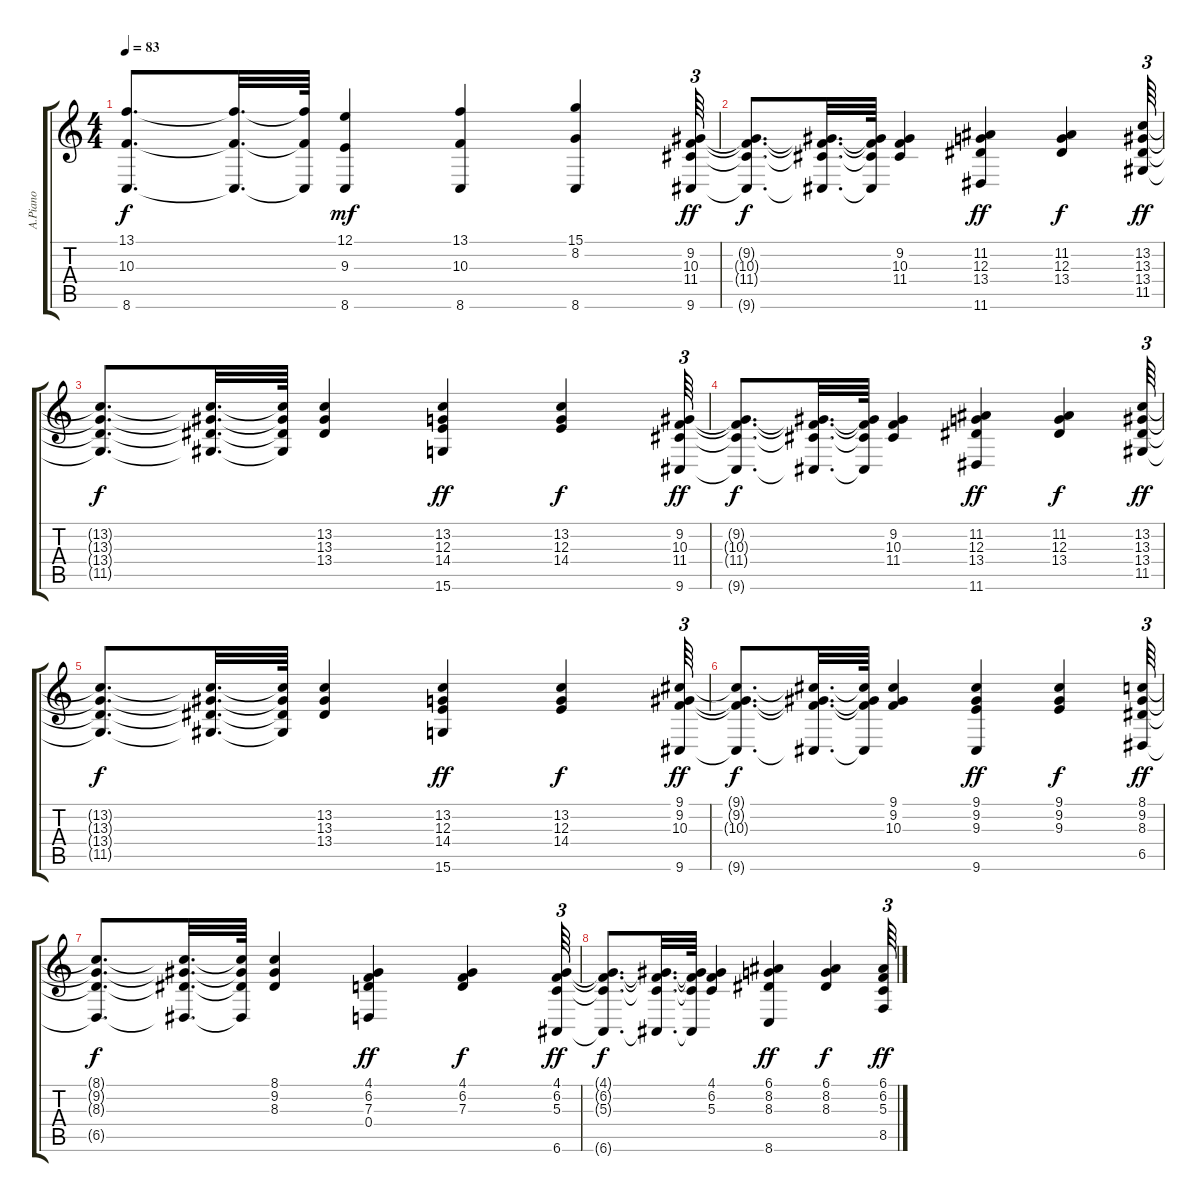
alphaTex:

\track ("A.Piano" "A.Piano") {instrument brightacousticpiano}
\staff {score tabs}
\tuning (E4 B3 G3 D3 A2 E2) {hide}
\ts (4 4)
\tempo 83
\clef g2
\ks c
(13.1{t} 10.3{t} 8.6{t}).8{d dy f} (13.1{t} 10.3{t} 8.6{t}).32{d} (13.1{t} 10.3{t} 8.6{t}).64 (12.1 9.3 8.6).4{dy mf} (13.1 10.3 8.6).4 (15.1 8.2 8.6).4 (9.2 10.3 11.4 9.6).64{tu (3 2) dy ff} |
(9.2{t} 10.3{t} 11.4{t} 9.6{t}).8{d dy f} (9.2{t} 10.3{t} 11.4{t} 9.6{t}).32{d} (9.2{t} 10.3{t} 11.4{t} 9.6{t}).64 (9.2 10.3 11.4).4 (11.2 12.3 13.4 11.6).4{dy ff} (11.2 12.3 13.4).4{dy f} (13.2 13.3 13.4 11.5).64{tu (3 2) dy ff} |
(13.2{t} 13.3{t} 13.4{t} 11.5{t}).8{d dy f} (13.2{t} 13.3{t} 13.4{t} 11.5{t}).32{d} (13.2{t} 13.3{t} 13.4{t} 11.5{t}).64 (13.2 13.3 13.4).4 (13.2 12.3 14.4 15.6).4{dy ff} (13.2 12.3 14.4).4{dy f} (9.2 10.3 11.4 9.6).64{tu (3 2) dy ff} |
(9.2{t} 10.3{t} 11.4{t} 9.6{t}).8{d dy f} (9.2{t} 10.3{t} 11.4{t} 9.6{t}).32{d} (9.2{t} 10.3{t} 11.4{t} 9.6{t}).64 (9.2 10.3 11.4).4 (11.2 12.3 13.4 11.6).4{dy ff} (11.2 12.3 13.4).4{dy f} (13.2 13.3 13.4 11.5).64{tu (3 2) dy ff} |
(13.2{t} 13.3{t} 13.4{t} 11.5{t}).8{d dy f} (13.2{t} 13.3{t} 13.4{t} 11.5{t}).32{d} (13.2{t} 13.3{t} 13.4{t} 11.5{t}).64 (13.2 13.3 13.4).4 (13.2 12.3 14.4 15.6).4{dy ff} (13.2 12.3 14.4).4{dy f} (9.1 9.2 10.3 9.6).64{tu (3 2) dy ff} |
(9.1{t} 9.2{t} 10.3{t} 9.6{t}).8{d dy f} (9.1{t} 9.2{t} 10.3{t} 9.6{t}).32{d} (9.1{t} 9.2{t} 10.3{t} 9.6{t}).64 (9.1 9.2 10.3).4 (9.1 9.2 9.3 9.6).4{dy ff} (9.1 9.2 9.3).4{dy f} (8.1 9.2 8.3 6.5).64{tu (3 2) dy ff} |
(8.1{t} 9.2{t} 8.3{t} 6.5{t}).8{d dy f} (8.1{t} 9.2{t} 8.3{t} 6.5{t}).32{d} (8.1{t} 9.2{t} 8.3{t} 6.5{t}).64 (8.1 9.2 8.3).4 (4.1 6.2 7.3 0.4).4{dy ff} (4.1 6.2 7.3).4{dy f} (4.1 6.2 5.3 6.6).64{tu (3 2) dy ff} |
(4.1{t} 6.2{t} 5.3{t} 6.6{t}).8{d dy f} (4.1{t} 6.2{t} 5.3{t} 6.6{t}).32{d} (4.1{t} 6.2{t} 5.3{t} 6.6{t}).64 (4.1 6.2 5.3).4 (6.1 8.2 8.3 8.6).4{dy ff} (6.1 8.2 8.3).4{dy f} (6.1 6.2 5.3 8.5).64{tu (3 2) dy ff}
